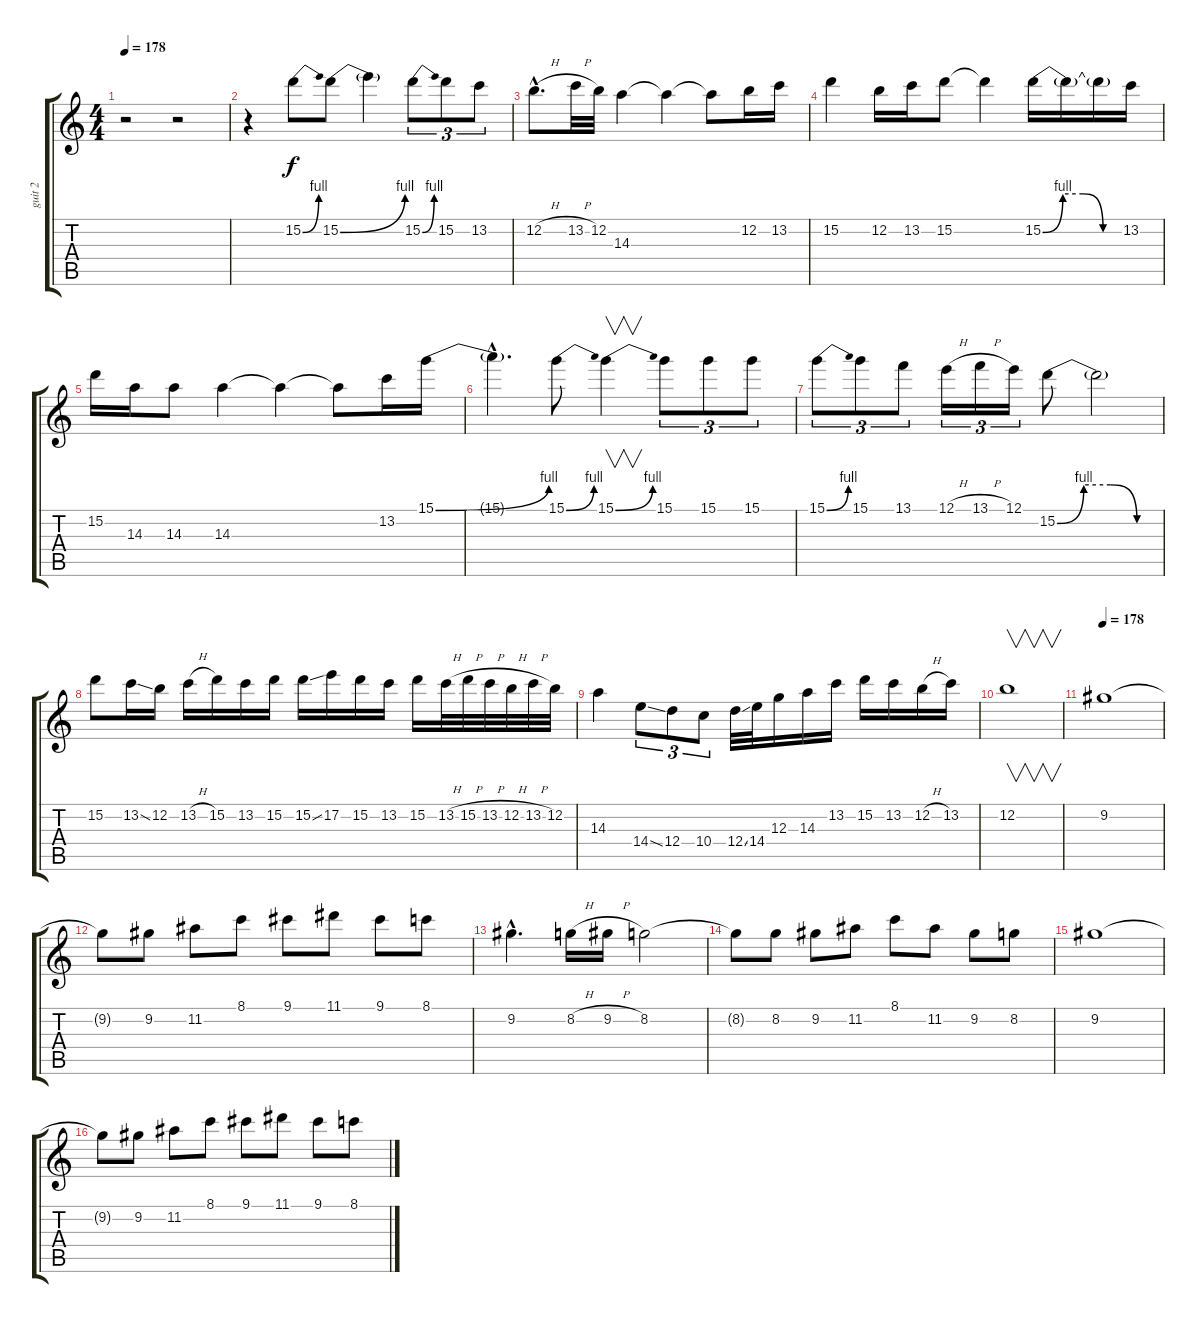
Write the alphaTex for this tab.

\track ("guit 2" "guit 2") {instrument distortionguitar}
\staff {score tabs}
\tuning (E4 B3 G3 D3 A2 E2) {hide}
\ts (4 4)
\tempo 178
\clef g2
\ks c
r.2{dy f instrument distortionguitar} r.2 |
r.4 15.2{be (bend 0 0 60 4)}.8 15.2{be (bend 0 0 60 4)}.8 15.2{t}.4 15.2{be (bend 0 0 60 4)}.8{tu (3 2)} 15.2.8{tu (3 2)} 13.2.8{tu (3 2)} |
12.2{h hac}.8{d} 13.2{h}.32 12.2.32 14.3.4 14.3{t}.4 14.3{t}.8 12.2.16 13.2.16 |
15.2.4 12.2.16 13.2.16 15.2.8 15.2{t}.4 15.2{be (custom 0 0 15 4 30 4 45 0 60 0)}.16 15.2{t}.16 15.2{t}.16 13.2.16 |
15.2.16 14.3.16 14.3.8 14.3.4 14.3{t}.4 14.3{t}.8 13.2.16 15.1{be (bend 0 0 60 4)}.16 |
15.1{hac t}.4{d} 15.1{be (bend 0 0 60 4)}.8 15.1{be (bend 0 0 60 4)}.4{v} 15.1.8{tu (3 2)} 15.1.8{tu (3 2)} 15.1.8{tu (3 2)} |
15.1{be (bend 0 0 60 4)}.8{tu (3 2)} 15.1.8{tu (3 2)} 13.1.8{tu (3 2)} 12.1{h}.16{tu (3 2)} 13.1{h}.16{tu (3 2)} 12.1.16{tu (3 2)} 15.2{be (custom 0 0 15 4 30 4 45 0 60 0)}.8 15.2{t}.2 |
15.2.8 13.2{ss}.16 12.2.16 13.2{h}.16 15.2.16 13.2.16 15.2.16 15.2{ss}.16 17.2.16 15.2.16 13.2.16 15.2.16 13.2{h}.32 15.2{h}.32 13.2{h}.32 12.2{h}.32 13.2{h}.32 12.2.32 |
14.3.4 14.4{ss}.8{tu (3 2)} 12.4.8{tu (3 2)} 10.4.8{tu (3 2)} 12.4{ss}.32 14.4.32 12.3.16 14.3.16 13.2.16 15.2.16 13.2.16 12.2{h}.16 13.2.16 |
12.2.1{v} |
\tempo 178
9.2.1 |
9.2{t}.8 9.2.8 11.2.8 8.1.8 9.1.8 11.1.8 9.1.8 8.1.8 |
9.2{hac}.4{d} 8.2{h}.16 9.2{h}.16 8.2.2 |
8.2{t}.8 8.2.8 9.2.8 11.2.8 8.1.8 11.2.8 9.2.8 8.2.8 |
9.2.1 |
9.2{t}.8 9.2.8 11.2.8 8.1.8 9.1.8 11.1.8 9.1.8 8.1.8
